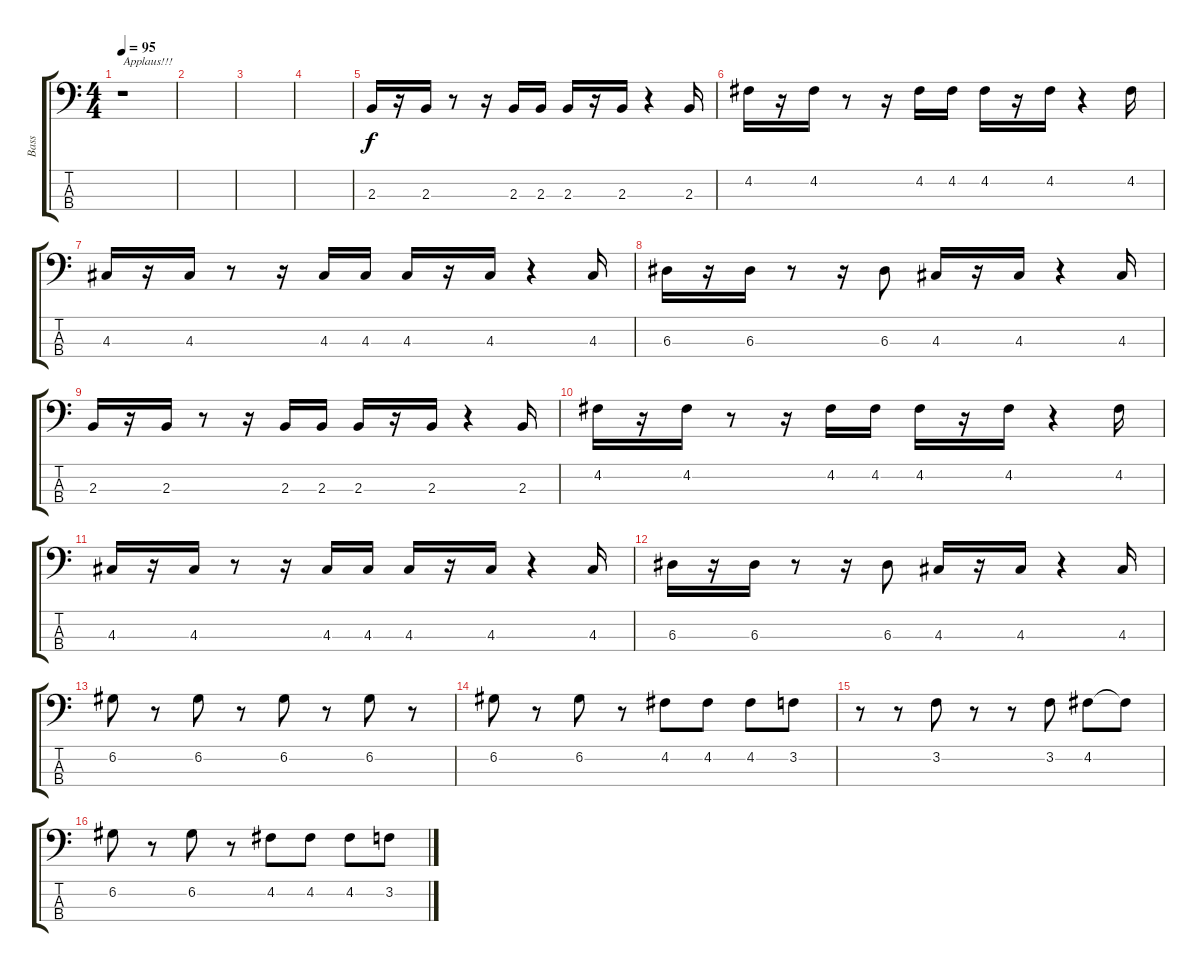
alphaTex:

\track ("Bass" "Bass") {instrument electricbassfinger}
\staff {score tabs}
\tuning (G2 D2 A1 E1) {hide}
\ts (4 4)
\tempo 95
\clef f4
\ks c
r.1{txt "Applaus!!!" dy f instrument electricbassfinger} |
|
|
|
2.3.16 r.16 2.3.16 r.8 r.16 2.3.16 2.3.16 2.3.16 r.16 2.3.16 r.4 2.3.16 |
4.2.16 r.16 4.2.16 r.8 r.16 4.2.16 4.2.16 4.2.16 r.16 4.2.16 r.4 4.2.16 |
4.3.16 r.16 4.3.16 r.8 r.16 4.3.16 4.3.16 4.3.16 r.16 4.3.16 r.4 4.3.16 |
6.3.16 r.16 6.3.16 r.8 r.16 6.3.8 4.3.16 r.16 4.3.16 r.4 4.3.16 |
2.3.16 r.16 2.3.16 r.8 r.16 2.3.16 2.3.16 2.3.16 r.16 2.3.16 r.4 2.3.16 |
4.2.16 r.16 4.2.16 r.8 r.16 4.2.16 4.2.16 4.2.16 r.16 4.2.16 r.4 4.2.16 |
4.3.16 r.16 4.3.16 r.8 r.16 4.3.16 4.3.16 4.3.16 r.16 4.3.16 r.4 4.3.16 |
6.3.16 r.16 6.3.16 r.8 r.16 6.3.8 4.3.16 r.16 4.3.16 r.4 4.3.16 |
6.2.8 r.8 6.2.8 r.8 6.2.8 r.8 6.2.8 r.8 |
6.2.8 r.8 6.2.8 r.8 4.2.8 4.2.8 4.2.8 3.2.8 |
r.8 r.8 3.2.8 r.8 r.8 3.2.8 4.2.8 4.2{t}.8 |
6.2.8 r.8 6.2.8 r.8 4.2.8 4.2.8 4.2.8 3.2.8
